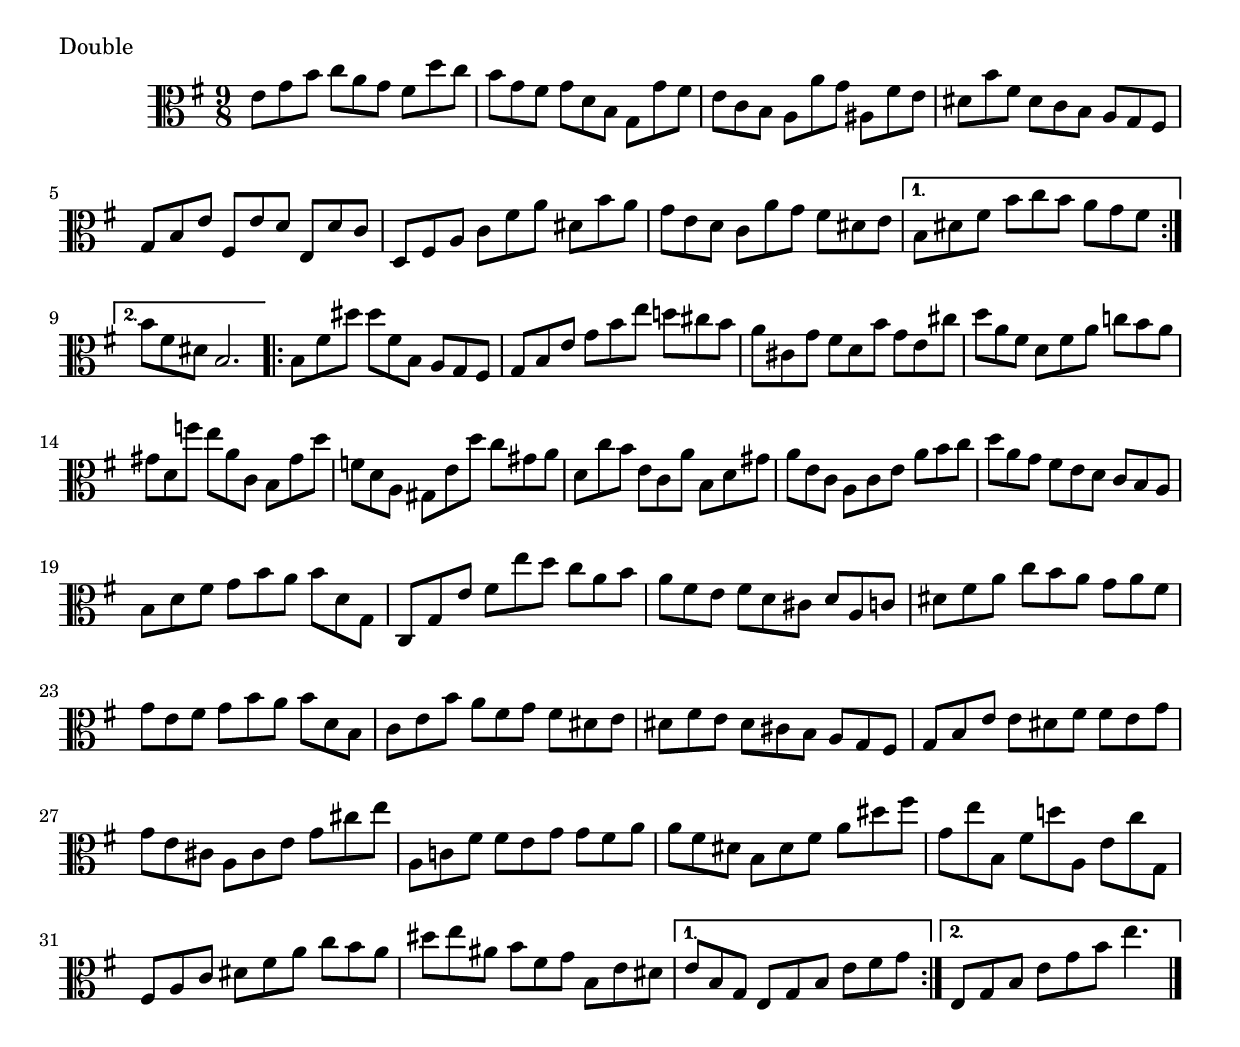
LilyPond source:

\version "2.24.3"


\version "2.24.3"

viA =   { 
  b'8  d''8  fis''8  g''8  e''8  d''8  cis''8  a''8  g''8  |
  % 2
  fis''8  d''8  cis''8  d''8  a'8  fis'8  d'8  d''8  cis''8  |
  % 3
  b'8  g'8  fis'8  e'8  e''8  d''8  eis'8  cis''8  b'8  |
  % 4
  ais'8  fis''8  cis''8  ais'8  g'8  fis'8  e'8  d'8  cis'8 |
  % 5
  d'8  fis'8  b'8  cis'8  b'8  a'8  b8  a'8  g'8  |
  % 6
  a8  cis'8  e'8  g'8  cis''8  e''8  ais'8  fis''8  e''8  |
  % 7
  d''8  b'8  a'8  g'8  e''8  d''8  cis''8  ais'8  b'8  |
  % 8, prima volta
  fis'8  ais'8  cis''8  fis''8  g''8  fis''8  e''8  d''8 cis''8
  % 8, seconda volta
  fis''8  cis''8  ais'8  fis'2. 

  % 9
  fis'8  cis''8  ais''8  ais''8  cis''8  fis'8  e'8  d'8 cis'8  |
  % 10
  d'8  fis'8  b'8  d''8  fis''8  b''8  a''!8  gis''8  fis''8  |
  % 11
  e''8  gis'8  d''8  cis''8  a'8  fis''8  d''8  b'8  gis''8  |
  % 12
  a''8  e''8  cis''8  a'8  cis''8  e''8  g''!8  fis''8  e''8  |
  % 13
  dis''8  a'8  c'''8  b''8  e''8  g'8  fis'8  dis''8  a''8  |
  % 14
  c''8  a'8  e'8  dis'8  b'8  a''8  g''8  dis''8  e''8  |
  % 15
  a'8  g''8  fis''8  b'8  g'8  e''8  fis'8  a'8  dis''8  |
  % 16
  e''8  b'8  g'8  e'8  g'8  b'8  e''8  fis''8  g''8  |
  % 17
  a''8  e''8  d''8  cis''8  b'8  a'8  g'8  fis'8  e'8  |
  % 18
  fis'8  a'8  cis''8  d''8  fis''8  e''8  fis''8  a'8  d'8 |
  % 19
  g8  d'8  b'8  cis''8  b''8  a''8  g''8  e''8  fis''8  |
  % 20
  e''8  cis''8  b'8  cis''8  a'8  gis'8  a'8  e'8  g'8  |
  % 21
  ais'8  cis''8  e''8  g''8  fis''8  e''8  d''8  e''8  cis''8 |
  % 22
  d''8  b'8  cis''8  d''8  fis''8  e''8  fis''8  a'8  fis'8  |
  % 23
  g'8  b'8  fis''8  e''8  cis''8  d''8  cis''8  ais'8  b'8  |
  % 24
  ais'8  cis''8  b'8  ais'8  gis'8  fis'8  e'8  d'8  cis'8  |
  % 25
  d'8  fis'8  b'8  b'8  ais'8  cis''8  cis''8  b'8  d''8  |
  % 26
  d''8  b'8  gis'8  e'8  gis'8  b'8  d''8  gis''8  b''8  |
  % 27
  e'8  g'!8  cis''8  cis''8  b'8  d''8  d''8  cis''8  e''8  |
  % 28
  e''8  cis''8  ais'8  fis'8  ais'8  cis''8  e''8  ais''8 cis'''8  |
  % 29
  d''8  b''8  fis'8  cis''8  a''!8  e'8  b'8  g''8  d'8  |
  % 30
  cis'8  e'8  g'8  ais'8  cis''8  e''8  g''8  fis''8  e''8  |
  % 31
  ais''8  b''8  eis''8  fis''8  cis''8  d''8  fis'8  b'8  ais'8 
  % 32, prima volta
  b'8  fis'8  d'8  b8  d'8  fis'8  b'8  cis''8  d''8
  % 32, seconda volta
  b8  d'8  fis'8  b'8  d''8  fis''8  b''4.
} 

viStaff = \context Staff <<
  \context Voice=A \viA
>>


viViolaGlobal =   {
  \clef "alto"
  \key g\major
  \time 9/8
  \repeat "volta" 2 {
    s1*7 s8*7 |
  }
  \alternative {
    { s8*9 }
    { s8*9 | }
  }
  \repeat "volta" 2 {
    s1*23 s8*23 |
  }
  \alternative {
    { s8*9 }
    { s8*9 \bar "|." }
  }
}

viViolaScripts =  {
}

viViolaStaff =  \context Staff <<
   \transpose c' f \viStaff
  \viViolaGlobal
  \viViolaScripts
>>

\score {
  \viViolaStaff
  \layout { }
  
  \midi {
    \tempo 4 = 140
    }


  \header {
    piece = "Double"
    opus = ""
  }
}

